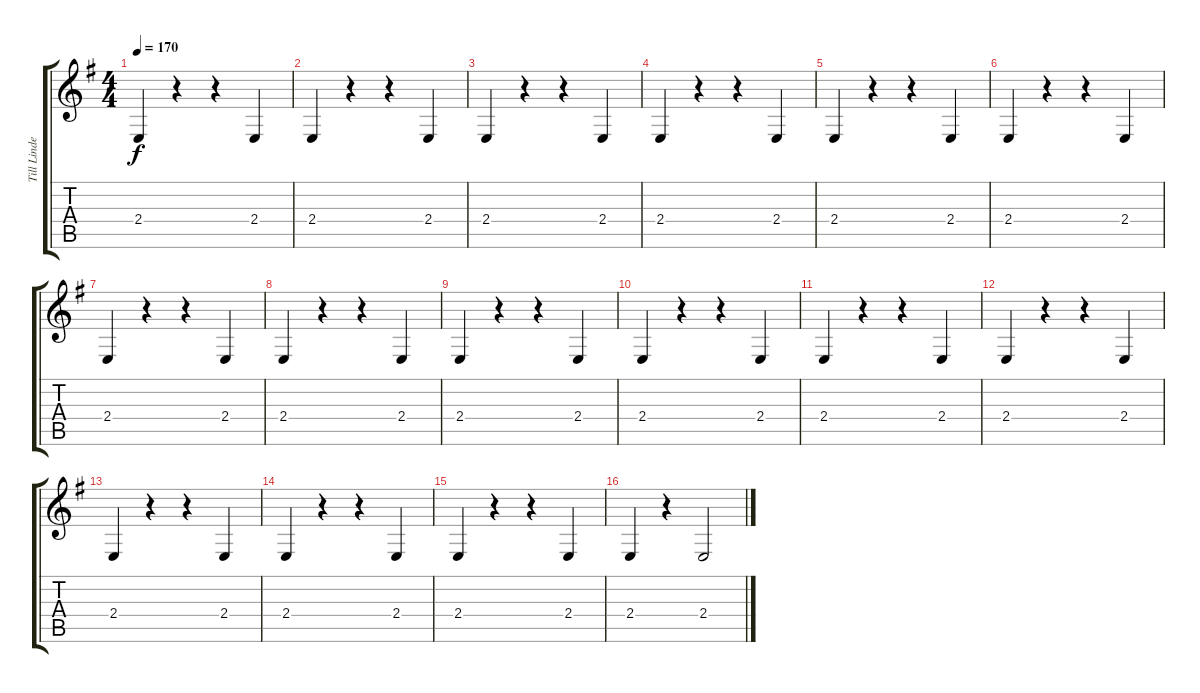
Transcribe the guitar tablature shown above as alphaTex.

\track ("Till Lindemann - Lyrics" "Till Linde") {instrument oboe}
\staff {score tabs}
\tuning (E4 B3 G3 D3 A2 E2) {hide}
\ts (4 4)
\tempo 170
\clef g2
\ks g
2.4.4{dy f} r.4 r.4 2.4.4 |
2.4.4 r.4 r.4 2.4.4 |
2.4.4 r.4 r.4 2.4.4 |
2.4.4 r.4 r.4 2.4.4 |
2.4.4 r.4 r.4 2.4.4 |
2.4.4 r.4 r.4 2.4.4 |
2.4.4 r.4 r.4 2.4.4 |
2.4.4 r.4 r.4 2.4.4 |
2.4.4 r.4 r.4 2.4.4 |
2.4.4 r.4 r.4 2.4.4 |
2.4.4 r.4 r.4 2.4.4 |
2.4.4 r.4 r.4 2.4.4 |
2.4.4 r.4 r.4 2.4.4 |
2.4.4 r.4 r.4 2.4.4 |
2.4.4 r.4 r.4 2.4.4 |
2.4.4 r.4 2.4.2
